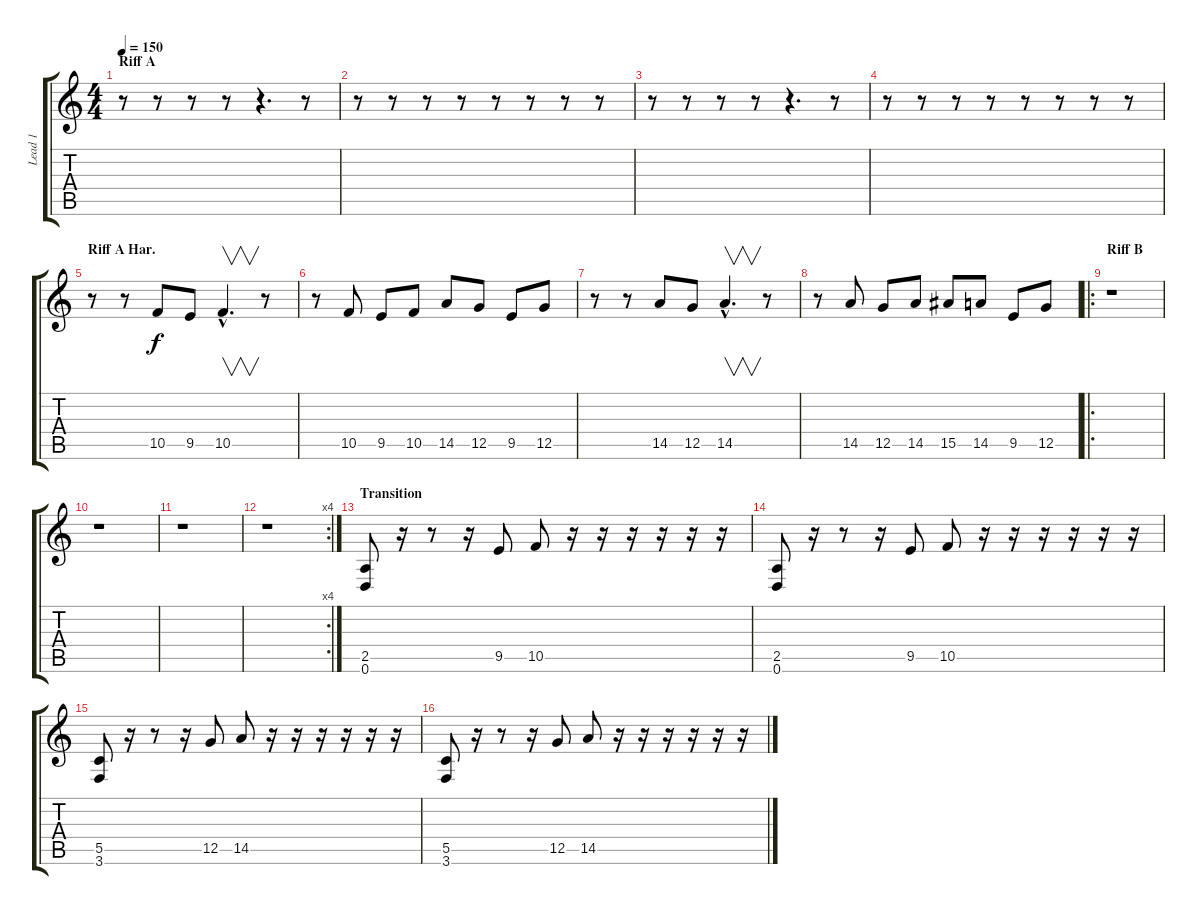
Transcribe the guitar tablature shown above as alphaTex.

\track ("Lead 1" "Lead 1") {instrument distortionguitar}
\staff {score tabs}
\tuning (D4 A3 F3 C3 G2 D2) {hide}
\ts (4 4)
\section ("" "Riff A")
\tempo 150
\clef g2
\ks c
r.8{dy f instrument distortionguitar} r.8 r.8 r.8 r.4{d} r.8 |
r.8 r.8 r.8 r.8 r.8 r.8 r.8 r.8 |
r.8 r.8 r.8 r.8 r.4{d} r.8 |
r.8 r.8 r.8 r.8 r.8 r.8 r.8 r.8 |
\section ("" "Riff A Har.")
r.8 r.8 10.5.8 9.5.8 10.5{hac}.4{v d} r.8 |
r.8 10.5.8 9.5.8 10.5.8 14.5.8 12.5.8 9.5.8 12.5.8 |
r.8 r.8 14.5.8 12.5.8 14.5{hac}.4{v d} r.8 |
r.8 14.5.8 12.5.8 14.5.8 15.5.8 14.5.8 9.5.8 12.5.8 |
\ro
\section ("" "Riff B")
r.1 |
r.1 |
r.1 |
\rc 4
r.1 |
\section ("" "Transition")
(2.5 0.6).8 r.16 r.8 r.16 9.5.8 10.5.8 r.16 r.16 r.16 r.16 r.16 r.16 |
(2.5 0.6).8 r.16 r.8 r.16 9.5.8 10.5.8 r.16 r.16 r.16 r.16 r.16 r.16 |
(5.5 3.6).8 r.16 r.8 r.16 12.5.8 14.5.8 r.16 r.16 r.16 r.16 r.16 r.16 |
(5.5 3.6).8 r.16 r.8 r.16 12.5.8 14.5.8 r.16 r.16 r.16 r.16 r.16 r.16
